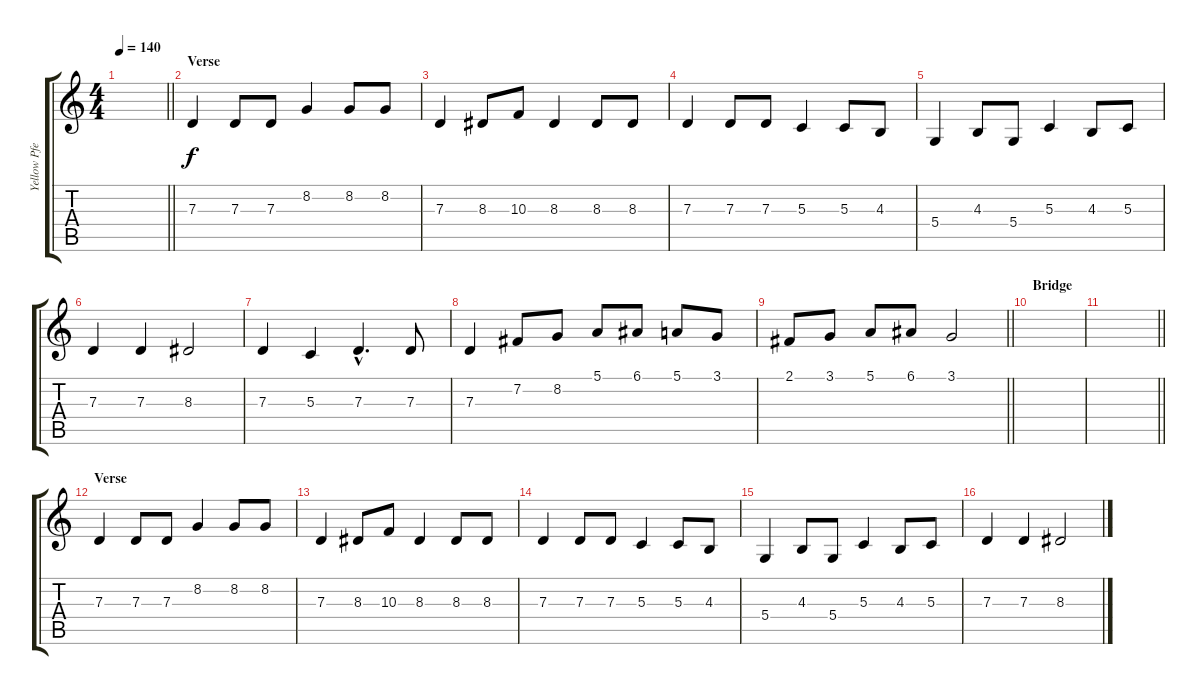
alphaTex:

\track ("Yellow Pfeifer" "Yellow Pfe") {instrument violin}
\staff {score tabs}
\tuning (E4 B3 G3 D3 A2 E2) {hide}
\ts (4 4)
\tempo 140
\clef g2
\barLineRight lightlight
\ks c
|
\section ("" "Verse")
7.3.4 7.3.8 7.3.8 8.2.4 8.2.8 8.2.8 |
7.3.4 8.3.8 10.3.8 8.3.4 8.3.8 8.3.8 |
7.3.4 7.3.8 7.3.8 5.3.4 5.3.8 4.3.8 |
5.4.4 4.3.8 5.4.8 5.3.4 4.3.8 5.3.8 |
7.3.4 7.3.4 8.3.2 |
7.3.4 5.3.4 7.3{hac}.4{d} 7.3.8 |
7.3.4 7.2.8 8.2.8 5.1.8 6.1.8 5.1.8 3.1.8 |
\barLineRight lightlight
2.1.8 3.1.8 5.1.8 6.1.8 3.1.2 |
\section ("" "Bridge")
|
\barLineRight lightlight
|
\section ("" "Verse")
7.3.4 7.3.8 7.3.8 8.2.4 8.2.8 8.2.8 |
7.3.4 8.3.8 10.3.8 8.3.4 8.3.8 8.3.8 |
7.3.4 7.3.8 7.3.8 5.3.4 5.3.8 4.3.8 |
5.4.4 4.3.8 5.4.8 5.3.4 4.3.8 5.3.8 |
7.3.4 7.3.4 8.3.2
